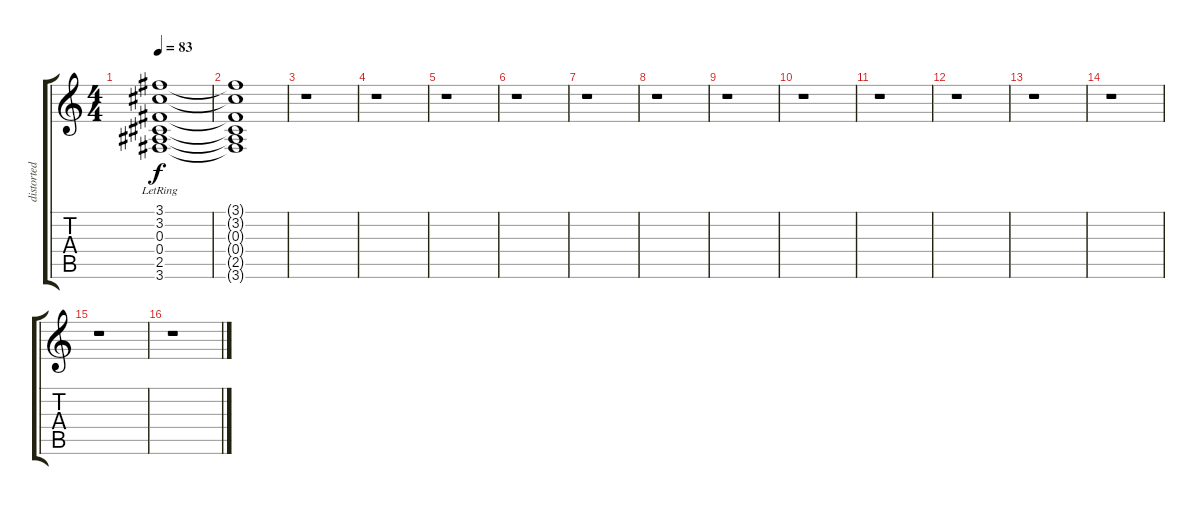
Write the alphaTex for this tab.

\track ("distorted guitar" "distorted ") {instrument distortionguitar}
\staff {score tabs}
\tuning (Eb4 Bb3 Gb3 Db3 Ab2 Eb2) {hide}
\ts (4 4)
\tempo 83
\clef g2
\ks c
(3.1{lr} 3.2{lr} 0.3{lr} 0.4{lr} 2.5{lr} 3.6{lr}).1{dy f} |
(3.1{t} 3.2{t} 0.3{t} 0.4{t} 2.5{t} 3.6{t}).1{volume 9} |
r.1{volume 16} |
r.1 |
r.1 |
r.1 |
r.1 |
r.1 |
r.1 |
r.1 |
r.1 |
r.1 |
r.1 |
r.1 |
r.1 |
r.1
